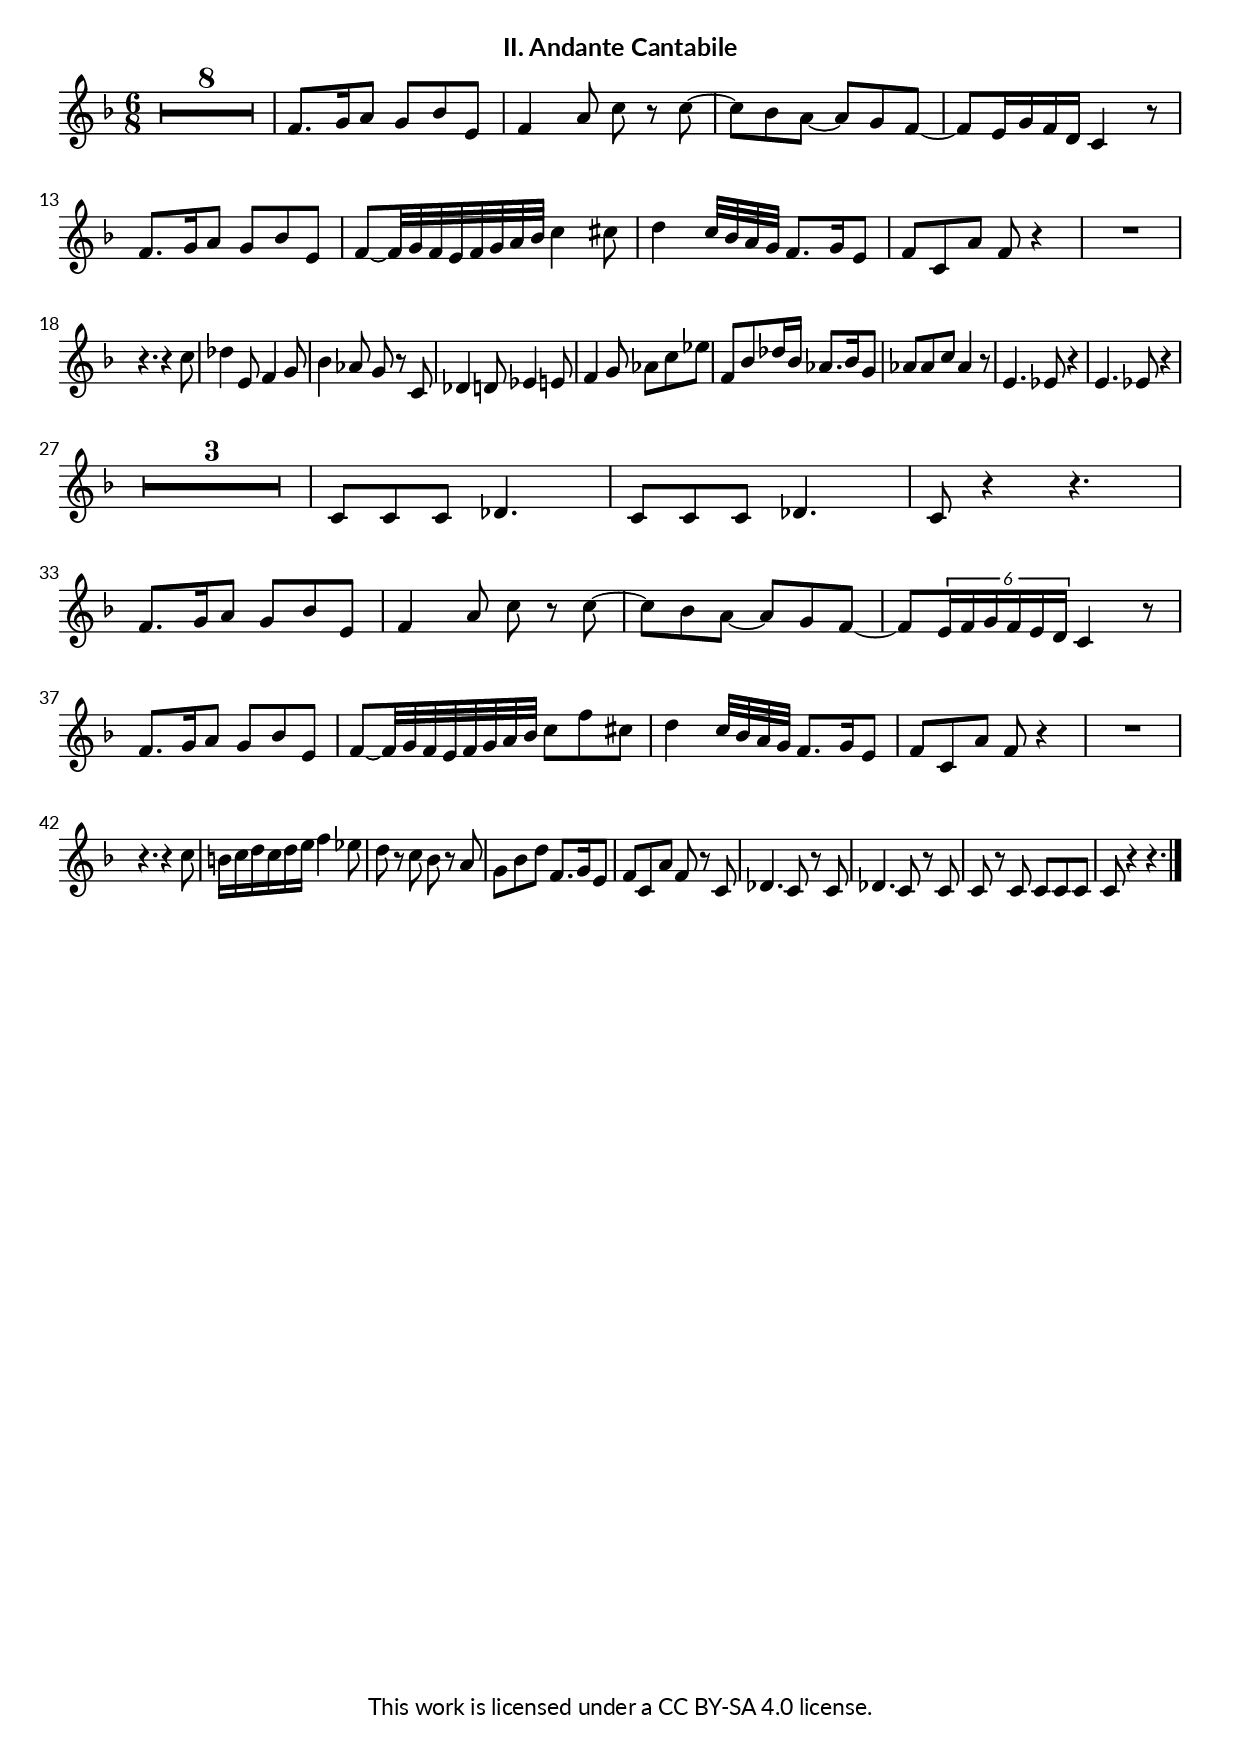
\version "2.18.2"
\language "english"

\book {
  \paper {
    indent = 0\mm
    scoreTitleMarkup = \markup {
      \fill-line {
        \null
        \fontsize #4 \bold \fromproperty #'header:piece
        \fromproperty #'header:composer
      }
    }
    fonts = #
  (make-pango-font-tree
   "Lato"
   "Lato"
   "Liberation Mono"
   (/ (* staff-height pt) 2.5))
  }
  \header {  
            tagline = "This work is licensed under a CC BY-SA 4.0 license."
            subtitle = "II. Andante Cantabile"
  }
  
  \score {
    \relative c'
    {
      \numericTimeSignature \time 6/8
      \compressFullBarRests \override MultiMeasureRest.expand-limit = #2
      \key f \major
      R2.*8
      f8. g16 a8 g bf e, f4 a8 c r c ~ c bf a ~ a g f ~ f e16 g f d c4 r8 \break
      f8. g16 a8 g bf e, f8 ~ f32 g f e f g a bf c4 cs8 
      d4 c32 bf a g f8. g16 e8 f c a' f r4 
      R2. \break
      r4. r4 c'8 df4 e,8 f4 g8 bf4 af8 g r c,
      df4 d8 ef4 e8 f4 g8 af c ef f, bf df16 bf af8. bf16 g8 af af c af4 r8
      e4. ef8 r4 e4. ef8 r4 \break
      
      R2.*3
      c8 c c df4. c8 c c df4. c8 r4 r4. \break
      f8. g16 a8 g bf e, f4 a8 c r c ~ c bf a ~ a g f ~ 
      f \tuplet 6/4 {e16 f g f e d} c4 r8 \break
      f8. g16 a8 g bf e, f8 ~ f32 g f e f g a bf c8 f cs
      d4 c32 bf a g f8. g16 e8 f c a' f r4
      R2. \break
      r4. r4 c'8 b16 c d c d e f4 ef8 d r c bf r a
      g bf d f,8. g16 e8 f c a' f r8 c
      df4. c8 r c df4. c8 r c c r c c c c c r4 r4. \bar "|."
    }
  }
}